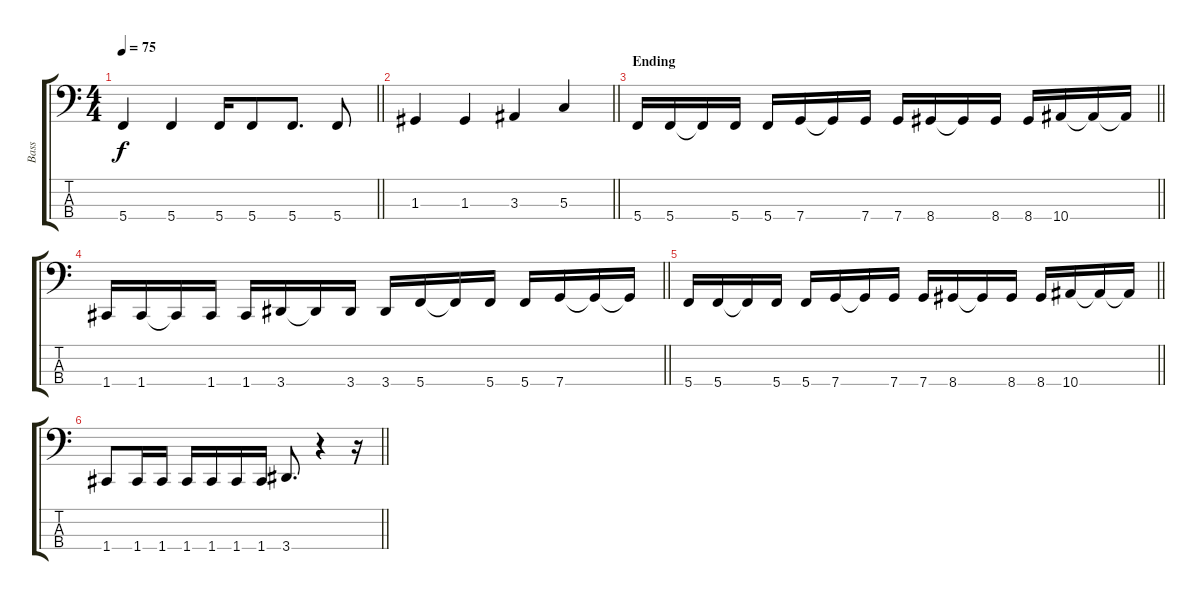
\track ("Bass" "Bass") {instrument electricbassfinger}
\staff {score tabs}
\tuning (F2 C2 G1 C1) {hide}
\ts (4 4)
\tempo 75
\clef f4
\barLineRight lightlight
\ks c
5.4.4{dy f} 5.4.4 5.4.16 5.4.8 5.4.8{d} 5.4.8 |
\barLineRight lightlight
1.3.4 1.3.4 3.3.4 5.3.4 |
\section ("" "Ending")
\barLineRight lightlight
5.4.16 5.4.16 5.4{t}.16 5.4.16 5.4.16 7.4.16 7.4{t}.16 7.4.16 7.4.16 8.4.16 8.4{t}.16 8.4.16 8.4.16 10.4.16 10.4{t}.16 10.4{t}.16 |
\barLineRight lightlight
1.4.16 1.4.16 1.4{t}.16 1.4.16 1.4.16 3.4.16 3.4{t}.16 3.4.16 3.4.16 5.4.16 5.4{t}.16 5.4.16 5.4.16 7.4.16 7.4{t}.16 7.4{t}.16 |
\barLineRight lightlight
5.4.16 5.4.16 5.4{t}.16 5.4.16 5.4.16 7.4.16 7.4{t}.16 7.4.16 7.4.16 8.4.16 8.4{t}.16 8.4.16 8.4.16 10.4.16 10.4{t}.16 10.4{t}.16 |
\barLineRight lightlight
1.4.8 1.4.16 1.4.16 1.4.16 1.4.16 1.4.16 1.4.16 3.4.8{d} r.4 r.16
